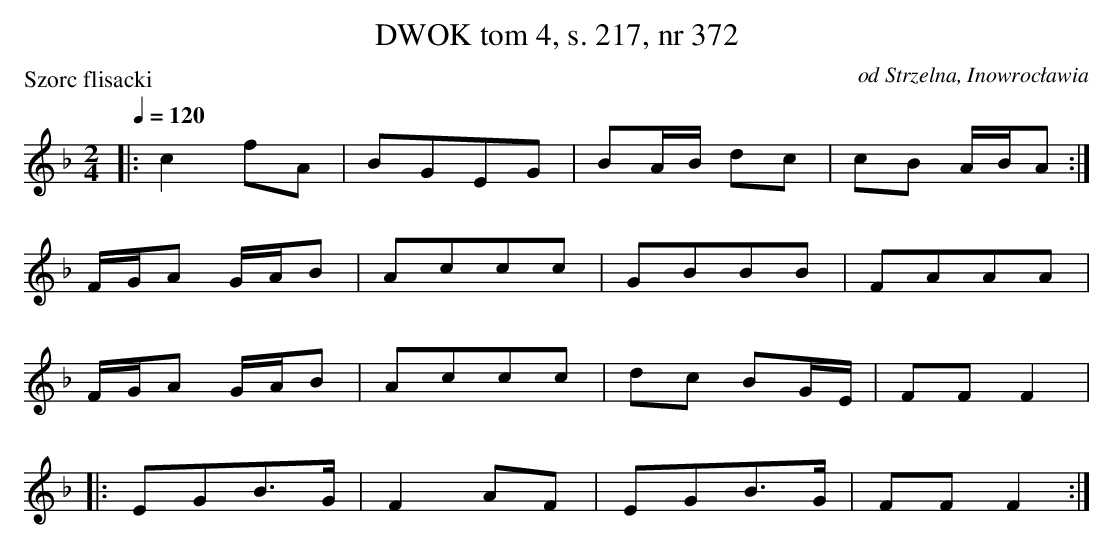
X:1
T: DWOK tom 4, s. 217, nr 372
O:od Strzelna, Inowrocławia
P:Szorc flisacki
L:1/8
M:2/4
K:F
Q:1/4=120
|:c2fA|BGEG|BA/B/ dc|cB A/B/A:|
F/G/A G/A/B|Accc|GBBB|FAAA|
F/G/A G/A/B|Accc|dc BG/E/|FFF2|
|:EGB3/G/|F2AF|EGB3/G/|FFF2:|
